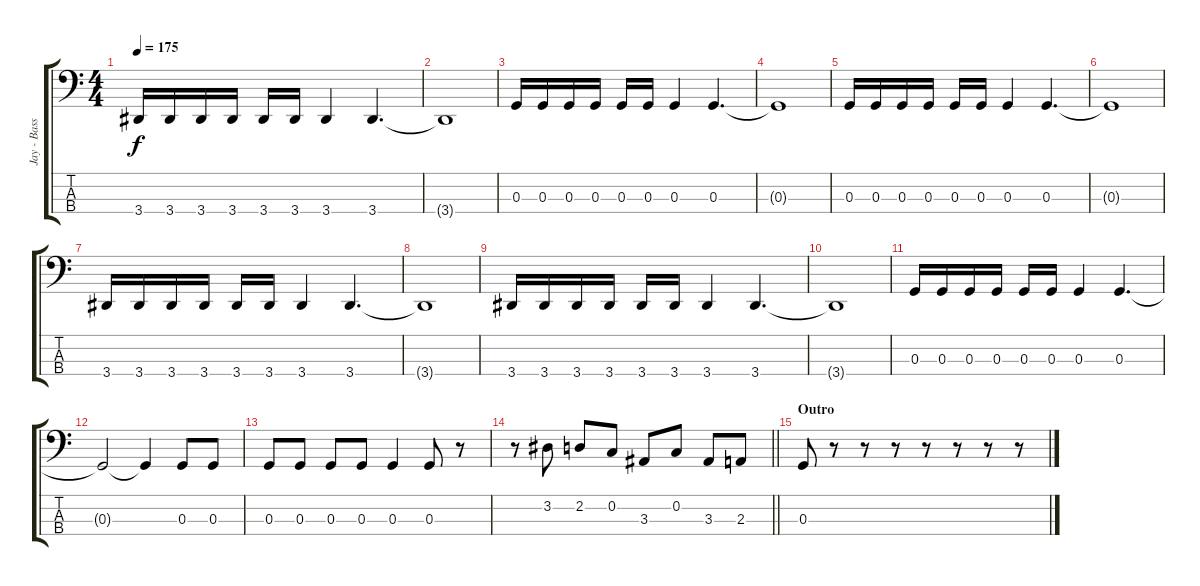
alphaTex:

\track ("Jay - Bass" "Jay - Bass") {instrument electricbasspick}
\staff {score tabs}
\tuning (F2 C2 G1 C1) {hide}
\ts (4 4)
\tempo 175
\clef f4
\ks c
3.4.16{dy f} 3.4.16 3.4.16 3.4.16 3.4.16 3.4.16 3.4.4 3.4.4{d} |
3.4{t}.1 |
0.3.16 0.3.16 0.3.16 0.3.16 0.3.16 0.3.16 0.3.4 0.3.4{d} |
0.3{t}.1 |
0.3.16 0.3.16 0.3.16 0.3.16 0.3.16 0.3.16 0.3.4 0.3.4{d} |
0.3{t}.1 |
3.4.16 3.4.16 3.4.16 3.4.16 3.4.16 3.4.16 3.4.4 3.4.4{d} |
3.4{t}.1 |
3.4.16 3.4.16 3.4.16 3.4.16 3.4.16 3.4.16 3.4.4 3.4.4{d} |
3.4{t}.1 |
0.3.16 0.3.16 0.3.16 0.3.16 0.3.16 0.3.16 0.3.4 0.3.4{d} |
0.3{t}.2 0.3{t}.4 0.3.8 0.3.8 |
0.3.8 0.3.8 0.3.8 0.3.8 0.3.4 0.3.8 r.8 |
\barLineRight lightlight
r.8 3.2.8 2.2.8 0.2.8 3.3.8 0.2.8 3.3.8 2.3.8 |
\section ("" "Outro")
0.3.8 r.8 r.8 r.8 r.8 r.8 r.8 r.8
